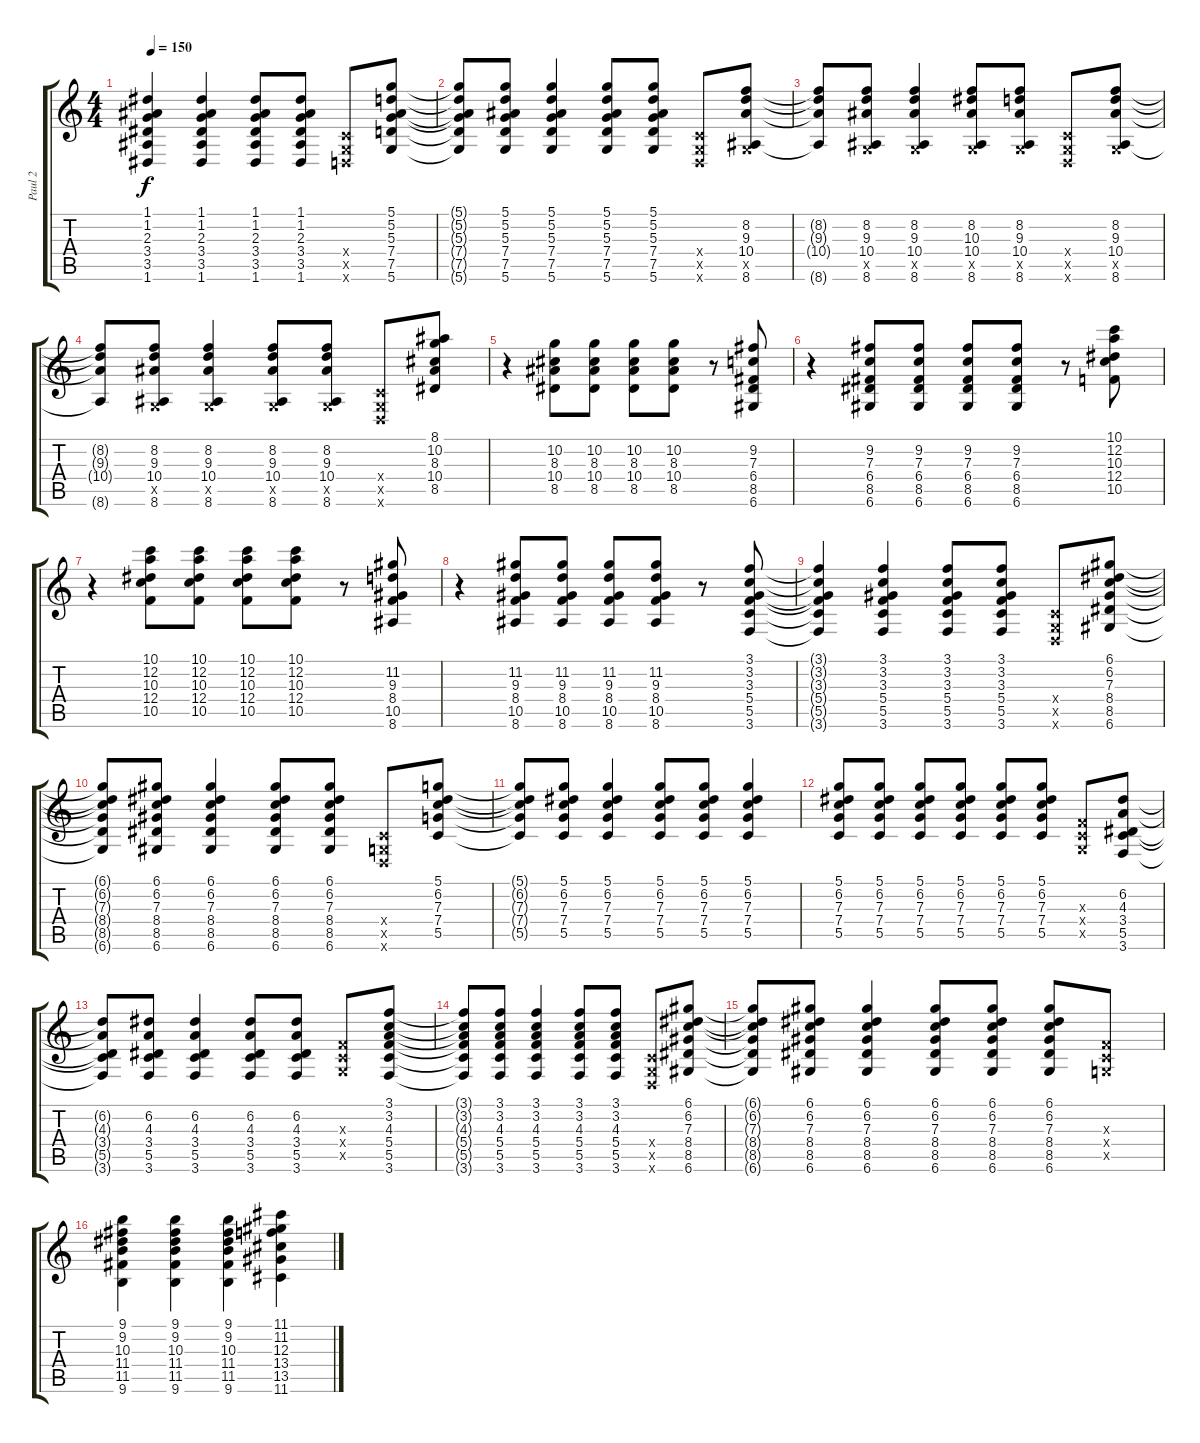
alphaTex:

\track ("Paul 2" "Paul 2") {instrument distortionguitar}
\staff {score tabs}
\tuning (D4 A3 F3 C3 G2 D2) {hide}
\ts (4 4)
\tempo 150
\clef g2
\ks c
(1.1{t} 1.2{t} 2.3{t} 3.4{t} 3.5{t} 1.6{t}).4{dy f} (1.1 1.2 2.3 3.4 3.5 1.6).4 (1.1 1.2 2.3 3.4 3.5 1.6).8 (1.1 1.2 2.3 3.4 3.5 1.6).8 (0.4{x} 0.5{x} 0.6{x}).8 (5.1 5.2 5.3 7.4 7.5 5.6).8 |
(5.1{t} 5.2{t} 5.3{t} 7.4{t} 7.5{t} 5.6{t}).8 (5.1 5.2 5.3 7.4 7.5 5.6).8 (5.1 5.2 5.3 7.4 7.5 5.6).4 (5.1 5.2 5.3 7.4 7.5 5.6).8 (5.1 5.2 5.3 7.4 7.5 5.6).8 (0.4{x} 0.5{x} 0.6{x}).8 (8.2 9.3 10.4 0.5{x} 8.6).8 |
(8.2{t} 9.3{t} 10.4{t} 8.6{t}).8 (8.2 9.3 10.4 0.5{x} 8.6).8 (8.2 9.3 10.4 0.5{x} 8.6).4 (8.2 10.3 10.4 0.5{x} 8.6).8 (8.2 9.3 10.4 0.5{x} 8.6).8 (0.4{x} 0.5{x} 0.6{x}).8 (8.2 9.3 10.4 0.5{x} 8.6).8 |
(8.2{t} 9.3{t} 10.4{t} 8.6{t}).8 (8.2 9.3 10.4 0.5{x} 8.6).8 (8.2 9.3 10.4 0.5{x} 8.6).4 (8.2 9.3 10.4 0.5{x} 8.6).8 (8.2 9.3 10.4 0.5{x} 8.6).8 (0.4{x} 0.5{x} 0.6{x}).8 (8.1 10.2 8.3 10.4 8.5).8 |
r.4 (10.2 8.3 10.4 8.5).8 (10.2 8.3 10.4 8.5).8 (10.2 8.3 10.4 8.5).8 (10.2 8.3 10.4 8.5).8 r.8 (9.2 7.3 6.4 8.5 6.6).8 |
r.4 (9.2 7.3 6.4 8.5 6.6).8 (9.2 7.3 6.4 8.5 6.6).8 (9.2 7.3 6.4 8.5 6.6).8 (9.2 7.3 6.4 8.5 6.6).8 r.8 (10.1 12.2 10.3 12.4 10.5).8 |
r.4 (10.1 12.2 10.3 12.4 10.5).8 (10.1 12.2 10.3 12.4 10.5).8 (10.1 12.2 10.3 12.4 10.5).8 (10.1 12.2 10.3 12.4 10.5).8 r.8 (11.2 9.3 8.4 10.5 8.6).8 |
r.4 (11.2 9.3 8.4 10.5 8.6).8 (11.2 9.3 8.4 10.5 8.6).8 (11.2 9.3 8.4 10.5 8.6).8 (11.2 9.3 8.4 10.5 8.6).8 r.8 (3.1 3.2 3.3 5.4 5.5 3.6).8 |
(3.1{t} 3.2{t} 3.3{t} 5.4{t} 5.5{t} 3.6{t}).4 (3.1 3.2 3.3 5.4 5.5 3.6).4 (3.1 3.2 3.3 5.4 5.5 3.6).8 (3.1 3.2 3.3 5.4 5.5 3.6).8 (0.4{x} 0.5{x} 0.6{x}).8 (6.1 6.2 7.3 8.4 8.5 6.6).8 |
(6.1{t} 6.2{t} 7.3{t} 8.4{t} 8.5{t} 6.6{t}).8 (6.1 6.2 7.3 8.4 8.5 6.6).8 (6.1 6.2 7.3 8.4 8.5 6.6).4 (6.1 6.2 7.3 8.4 8.5 6.6).8 (6.1 6.2 7.3 8.4 8.5 6.6).8 (0.4{x} 0.5{x} 0.6{x}).8 (5.1 6.2 7.3 7.4 5.5).8 |
(5.1{t} 6.2{t} 7.3{t} 7.4{t} 5.5{t}).8 (5.1 6.2 7.3 7.4 5.5).8 (5.1 6.2 7.3 7.4 5.5).4 (5.1 6.2 7.3 7.4 5.5).8 (5.1 6.2 7.3 7.4 5.5).8 (5.1 6.2 7.3 7.4 5.5).4 |
(5.1 6.2 7.3 7.4 5.5).8 (5.1 6.2 7.3 7.4 5.5).8 (5.1 6.2 7.3 7.4 5.5).8 (5.1 6.2 7.3 7.4 5.5).8 (5.1 6.2 7.3 7.4 5.5).8 (5.1 6.2 7.3 7.4 5.5).8 (0.3{x} 0.4{x} 0.5{x}).8 (6.2 4.3 3.4 5.5 3.6).8 |
(6.2{t} 4.3{t} 3.4{t} 5.5{t} 3.6{t}).8 (6.2 4.3 3.4 5.5 3.6).8 (6.2 4.3 3.4 5.5 3.6).4 (6.2 4.3 3.4 5.5 3.6).8 (6.2 4.3 3.4 5.5 3.6).8 (0.3{x} 0.4{x} 0.5{x}).8 (3.1 3.2 4.3 5.4 5.5 3.6).8 |
(3.1{t} 3.2{t} 4.3{t} 5.4{t} 5.5{t} 3.6{t}).8 (3.1 3.2 4.3 5.4 5.5 3.6).8 (3.1 3.2 4.3 5.4 5.5 3.6).4 (3.1 3.2 4.3 5.4 5.5 3.6).8 (3.1 3.2 4.3 5.4 5.5 3.6).8 (0.4{x} 0.5{x} 0.6{x}).8 (6.1 6.2 7.3 8.4 8.5 6.6).8 |
(6.1{t} 6.2{t} 7.3{t} 8.4{t} 8.5{t} 6.6{t}).8 (6.1 6.2 7.3 8.4 8.5 6.6).8 (6.1 6.2 7.3 8.4 8.5 6.6).4 (6.1 6.2 7.3 8.4 8.5 6.6).8 (6.1 6.2 7.3 8.4 8.5 6.6).8 (6.1 6.2 7.3 8.4 8.5 6.6).8 (0.3{x} 0.4{x} 0.5{x}).8 |
(9.1 9.2 10.3 11.4 11.5 9.6).4 (9.1 9.2 10.3 11.4 11.5 9.6).4 (9.1 9.2 10.3 11.4 11.5 9.6).4 (11.1 11.2 12.3 13.4 13.5 11.6).4
